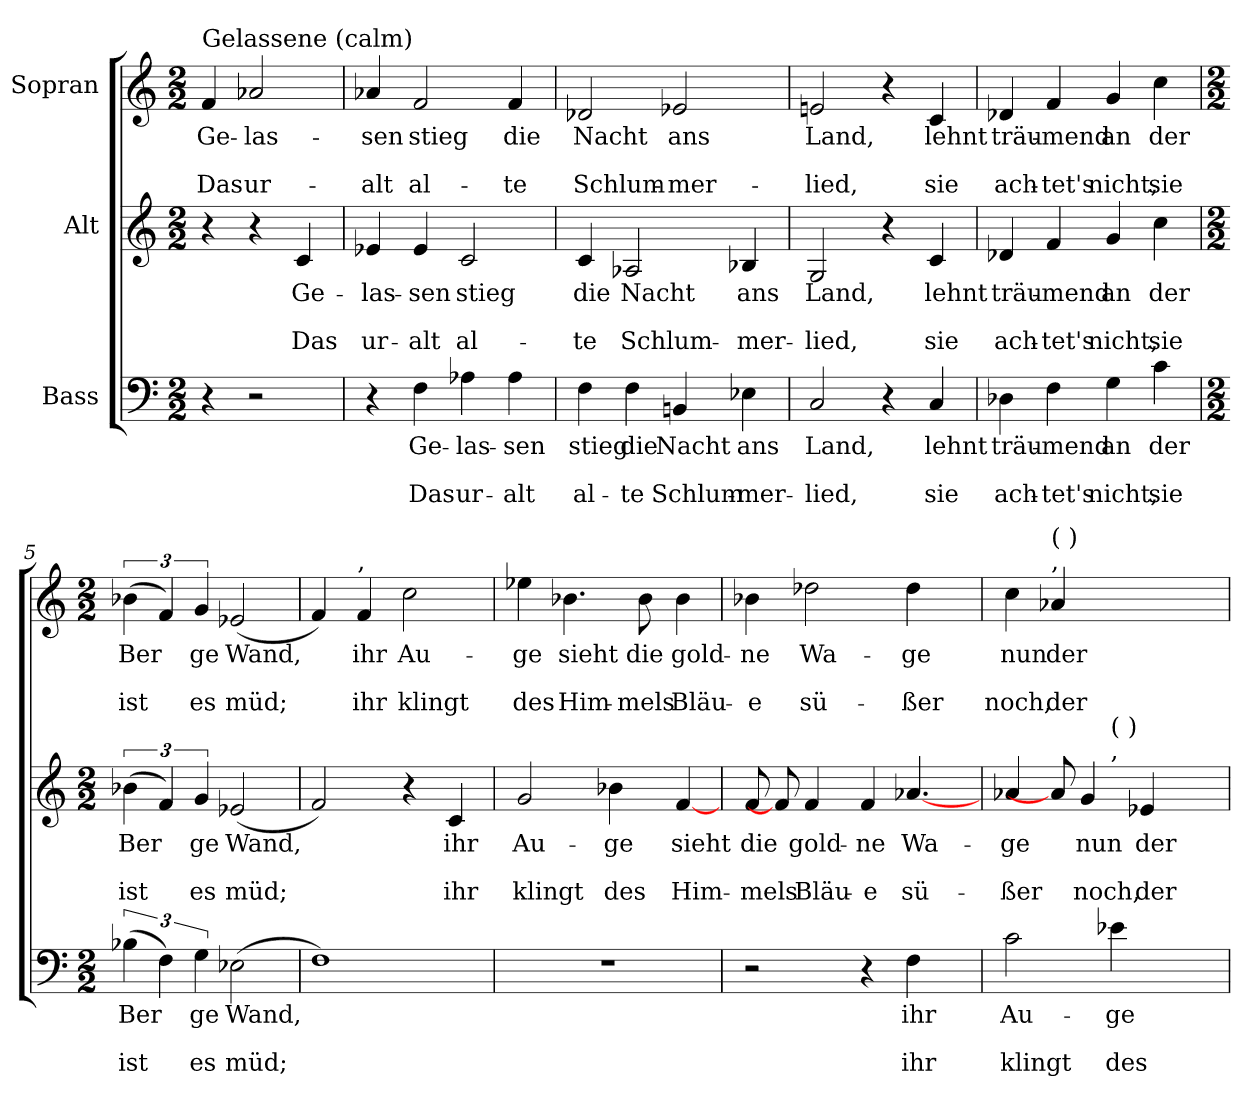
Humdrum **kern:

**kern	**text	**text	**text	**kern	**text	**text	**text	**kern	**text	**text	**text
*part3	*part3	*part3	*part3	*part2	*part2	*part2	*part2	*part1	*part1	*part1	*part1
*staff3	*staff3	*staff3	*staff3	*staff2	*staff2	*staff2	*staff2	*staff1	*staff1	*staff1	*staff1
*I"Bass	*	*	*	*I"Alt	*	*	*	*I"Sopran	*	*	*
*clefF4	*	*	*	*clefG2	*	*	*	*clefG2	*	*	*
*k[]	*	*	*	*k[]	*	*	*	*k[]	*	*	*
*C:	*	*	*	*C:	*	*	*	*C:	*	*	*
*M2/2	*	*	*	*M2/2	*	*	*	*M2/2	*	*	*
=	=	=	=	=	=	=	=	=	=	=	=
!	!	!	!	!	!	!	!	!LO:TX:a:t=Gelassene (calm)	!	!	!
!	!	!	!	!	!	!	!	!	!LO:LY:b	!	!LO:LY:b
4r	.	.	.	4r	.	.	.	4f	Ge-	.	-Das
!	!	!	!	!	!	!	!	!	!LO:LY:b	!	!LO:LY:b
2r	.	.	.	4r	.	.	.	2a-X	las-	.	-ur-
!	!	!	!	!	!LO:LY:b	!	!LO:LY:b	!	!	!	!
.	.	.	.	4c	Ge-	.	-Das	.	.	.	.
=1	=1	=1	=1	=1	=1	=1	=1	=1	=1	=1	=1
!	!	!	!	!	!LO:LY:b	!	!LO:LY:b	!	!LO:LY:b	!	!LO:LY:b
4r	.	.	.	4e-X	las-	.	-ur-	4a-X	-sen	.	alt
!	!LO:LY:b	!	!LO:LY:b	!	!LO:LY:b	!	!LO:LY:b	!	!LO:LY:b	!	!LO:LY:b
4F	Ge-	.	-Das	4e-	-sen	.	alt	2f	stieg	.	al-
!	!LO:LY:b	!	!LO:LY:b	!	!LO:LY:b	!	!LO:LY:b	!	!	!	!
4A-X	las-	.	-ur-	2c	stieg	.	al-	.	.	.	.
!	!LO:LY:b	!	!LO:LY:b	!	!	!	!	!	!LO:LY:b	!	!LO:LY:b
4A-	-sen	.	alt	.	.	.	.	4f	-die	.	te
=2	=2	=2	=2	=2	=2	=2	=2	=2	=2	=2	=2
!	!LO:LY:b	!	!LO:LY:b	!	!LO:LY:b	!	!LO:LY:b	!	!LO:LY:b	!	!LO:LY:b
4F	stieg	.	al-	4c	-die	.	te	2d-X	Nacht	.	Schlum-
!	!LO:LY:b	!	!LO:LY:b	!	!LO:LY:b	!	!LO:LY:b	!	!	!	!
4F	-die	.	te	2A-X	Nacht	.	Schlum-	.	.	.	.
!	!LO:LY:b	!	!LO:LY:b	!	!	!	!	!	!LO:LY:b	!	!LO:LY:b
4BBn	Nacht	.	Schlum-	.	.	.	.	2e-X	-ans	.	mer-
!	!LO:LY:b	!	!LO:LY:b	!	!LO:LY:b	!	!LO:LY:b	!	!	!	!
4E-X	-ans	.	mer-	4B-X	-ans	.	mer-	.	.	.	.
=3	=3	=3	=3	=3	=3	=3	=3	=3	=3	=3	=3
!	!LO:LY:b	!	!LO:LY:b	!	!LO:LY:b	!	!LO:LY:b	!	!LO:LY:b	!	!LO:LY:b
2C	-Land,	.	lied,	2G	-Land,	.	lied,	2en	-Land,	.	lied,
4r	.	.	.	4r	.	.	.	4r	.	.	.
!	!LO:LY:b	!	!LO:LY:b	!	!LO:LY:b	!	!LO:LY:b	!	!LO:LY:b	!	!LO:LY:b
4C	lehnt	.	sie	4c	lehnt	.	sie	4c	lehnt	.	sie
=4	=4	=4	=4	=4	=4	=4	=4	=4	=4	=4	=4
!	!LO:LY:b	!	!LO:LY:b	!	!LO:LY:b	!	!LO:LY:b	!	!LO:LY:b	!	!LO:LY:b
4D-X	träu-	.	-ach-	4d-X	träu-	.	-ach-	4d-X	träu-	.	-ach-
!	!LO:LY:b	!	!LO:LY:b	!	!LO:LY:b	!	!LO:LY:b	!	!LO:LY:b	!	!LO:LY:b
4F	-mend	.	tet's	4f	-mend	.	tet's	4f	-mend	.	tet's
!	!LO:LY:b	!	!LO:LY:b	!	!LO:LY:b	!	!LO:LY:b	!	!LO:LY:b	!	!LO:LY:b
4G	an	.	nicht,	4g	an	.	nicht,	4g	an	.	nicht,
!	!LO:LY:b	!	!LO:LY:b	!	!LO:LY:b	!	!LO:LY:b	!	!LO:LY:b	!	!LO:LY:b
4c	der	.	sie	4cc	der	.	sie	4cc	der	.	sie
!!LO:LB:g=z
=5	=5	=5	=5	=5	=5	=5	=5	=5	=5	=5	=5
*M2/2	*	*	*	*M2/2	*	*	*	*M2/2	*	*	*
!	!LO:LY:b	!	!LO:LY:b	!	!LO:LY:b	!	!LO:LY:b	!	!LO:LY:b	!	!LO:LY:b
(>6B-X	Ber	.	ist	(>6b-X	Ber	.	ist	(>6b-X	Ber	.	ist
!	!LO:LY:b	!	!	!	!LO:LY:b	!	!	!	!LO:LY:b	!	!
6F)	-	.	.	6f)	-	.	.	6f)	-	.	.
!	!LO:LY:b	!	!LO:LY:b	!	!LO:LY:b	!	!LO:LY:b	!	!LO:LY:b	!	!LO:LY:b
6G	ge	.	es	6g	ge	.	es	6g	ge	.	es
!	!LO:LY:b	!	!LO:LY:b	!	!LO:LY:b	!	!LO:LY:b	!	!LO:LY:b	!	!LO:LY:b
(>2E-X	Wand,	.	müd;	(<2e-X	Wand,	.	müd;	(<2e-X	Wand,	.	müd;
=6	=6	=6	=6	=6	=6	=6	=6	=6	=6	=6	=6
1F)	.	.	.	2f)	.	.	.	4f)	.	.	.
!	!	!	!	!	!	!	!	!LO:TX:a:t=,	!	!	!
!	!	!	!	!	!	!	!	!	!LO:LY:b	!	!LO:LY:b
.	.	.	.	.	.	.	.	4f	ihr	.	ihr
!	!	!	!	!	!	!	!	!	!LO:LY:b	!	!LO:LY:b
.	.	.	.	4r	.	.	.	2cc	Au-	.	-klingt
!	!	!	!	!	!LO:LY:b	!	!LO:LY:b	!	!	!	!
.	.	.	.	4c	ihr	.	ihr	.	.	.	.
=7	=7	=7	=7	=7	=7	=7	=7	=7	=7	=7	=7
!	!	!	!	!	!LO:LY:b	!	!LO:LY:b	!	!LO:LY:b	!	!LO:LY:b
1r	.	.	.	2g	Au-	.	-klingt	4ee-X	ge	.	des
!	!	!	!	!	!	!	!	!	!LO:LY:b	!	!LO:LY:b
.	.	.	.	.	.	.	.	4.b-X	sieht	.	Him-
!	!	!	!	!	!LO:LY:b	!	!LO:LY:b	!	!	!	!
.	.	.	.	4b-X	ge	.	des	.	.	.	.
!	!	!	!	!	!	!	!	!	!LO:LY:b	!	!LO:LY:b
.	.	.	.	.	.	.	.	8b-	-die	.	mels
!	!	!	!	!	!LO:LY:b	!	!LO:LY:b	!	!LO:LY:b	!	!LO:LY:b
.	.	.	.	[4f	sieht	.	Him-	4b-	gold-	.	-Bläu-
=8	=8	=8	=8	=8	=8	=8	=8	=8	=8	=8	=8
!	!	!	!	!	!LO:LY:b	!	!LO:LY:b	!	!LO:LY:b	!	!LO:LY:b
2r	.	.	.	8f	-die	.	mels	4b-X	-ne	.	e
.	.	.	.	8f]	.	.	.	.	.	.	.
!	!	!	!	!	!LO:LY:b	!	!LO:LY:b	!	!LO:LY:b	!	!LO:LY:b
.	.	.	.	4f	gold-	.	-Bläu-	2dd-X	Wa-	.	-sü-
!	!	!	!	!	!LO:LY:b	!	!LO:LY:b	!	!	!	!
4r	.	.	.	4f	-ne	.	e	.	.	.	.
!	!LO:LY:b	!	!LO:LY:b	!	!LO:LY:b	!	!LO:LY:b	!	!LO:LY:b	!	!LO:LY:b
4F	ihr	.	ihr	[4.a-X	Wa-	.	-sü-	4dd-	-ge	.	ßer
8ryy	.	.	.	.	.	.	.	8ryy	.	.	.
=9	=9	=9	=9	=9	=9	=9	=9	=9	=9	=9	=9
!	!LO:LY:b	!	!LO:LY:b	!	!LO:LY:b	!	!LO:LY:b	!	!LO:LY:b	!	!LO:LY:b
*	*	*	*	*^	*	*	*	*	*	*	*
2c	Au-	.	-klingt	4a-X	2ryy	-ge	.	ßer	4cc	nun	.	noch,
!	!	!	!	!	!	!	!	!	!LO:TX:a:t=,	!	!	!
!	!	!	!	!	!	!	!	!	!LO:TX:a:t=(  )	!	!	!
!	!	!	!	!	!	!	!	!	!	!LO:LY:b	!	!LO:LY:b
.	.	.	.	8a-]	.	.	.	.	4a-X	der	.	der
!	!	!	!	!	!	!LO:LY:b	!	!LO:LY:b	!	!	!	!
.	.	.	.	4g	.	nun	.	noch,	.	.	.	.
!	!	!	!	!	!LO:TX:a:t=,	!	!	!	!	!	!	!
!	!	!	!	!	!LO:TX:a:t=(  )	!	!	!	!	!	!	!
!	!LO:LY:b	!	!LO:LY:b	!	!	!	!	!	!	!LO:LY:b	!	!LO:LY:b
4e-X	ge	.	des	.	2ryy	.	.	.	[2b-Xyy	Zeit_____	.	flücht'-
!	!	!	!	!	!	!LO:LY:b	!	!LO:LY:b	!	!	!	!
.	.	.	.	4e-X	.	der	.	der	.	.	.	.
!	!LO:LY:b	!	!LO:LY:b	!	!	!	!	!	!	!	!	!
[4B-Xyy	sieht__	.	Him-	.	.	.	.	.	.	.	.	.
.	.	.	.	8ryy	.	.	.	.	.	.	.	.
*	*	*	*	*v	*v	*	*	*	*	*	*	*
=	=	=	=	=	=	=	=	=	=	=	=
*-	*-	*-	*-	*-	*-	*-	*-	*-	*-	*-	*-
